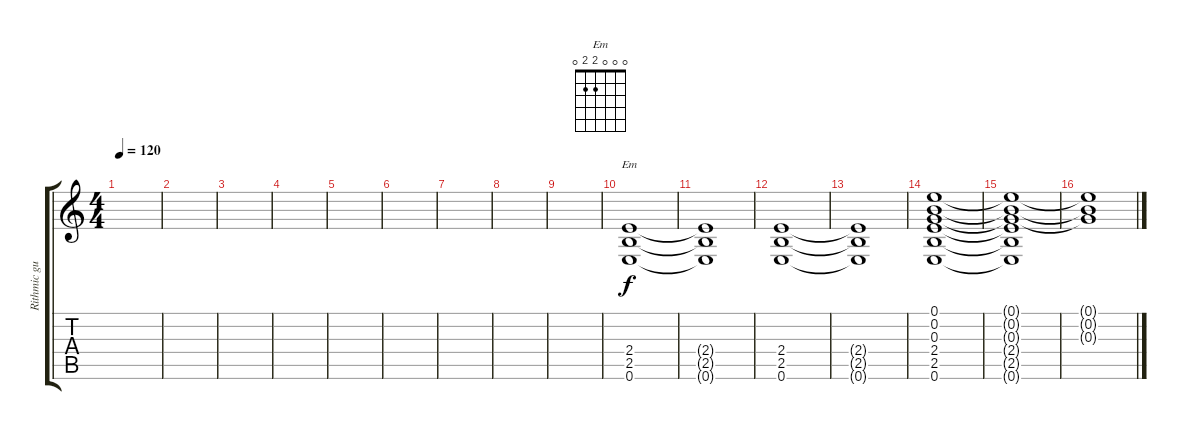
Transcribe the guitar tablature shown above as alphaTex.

\track ("Rithmic guitar" "Rithmic gu") {instrument overdrivenguitar}
\staff {score tabs}
\tuning (E4 B3 G3 D3 A2 E2) {hide}
\chord ("Em" 0 0 0 2 2 0)
\ts (4 4)
\tempo 120
\clef g2
\ks c
|
|
|
|
|
|
|
|
|
(2.4 2.5 0.6).1{ch "Em"} |
(2.4{t} 2.5{t} 0.6{t}).1 |
(2.4 2.5 0.6).1 |
(2.4{t} 2.5{t} 0.6{t}).1 |
(0.1 0.2 0.3 2.4 2.5 0.6).1 |
(0.1{t} 0.2{t} 0.3{t} 2.4{t} 2.5{t} 0.6{t}).1 |
(0.1{t} 0.2{t} 0.3{t}).1
